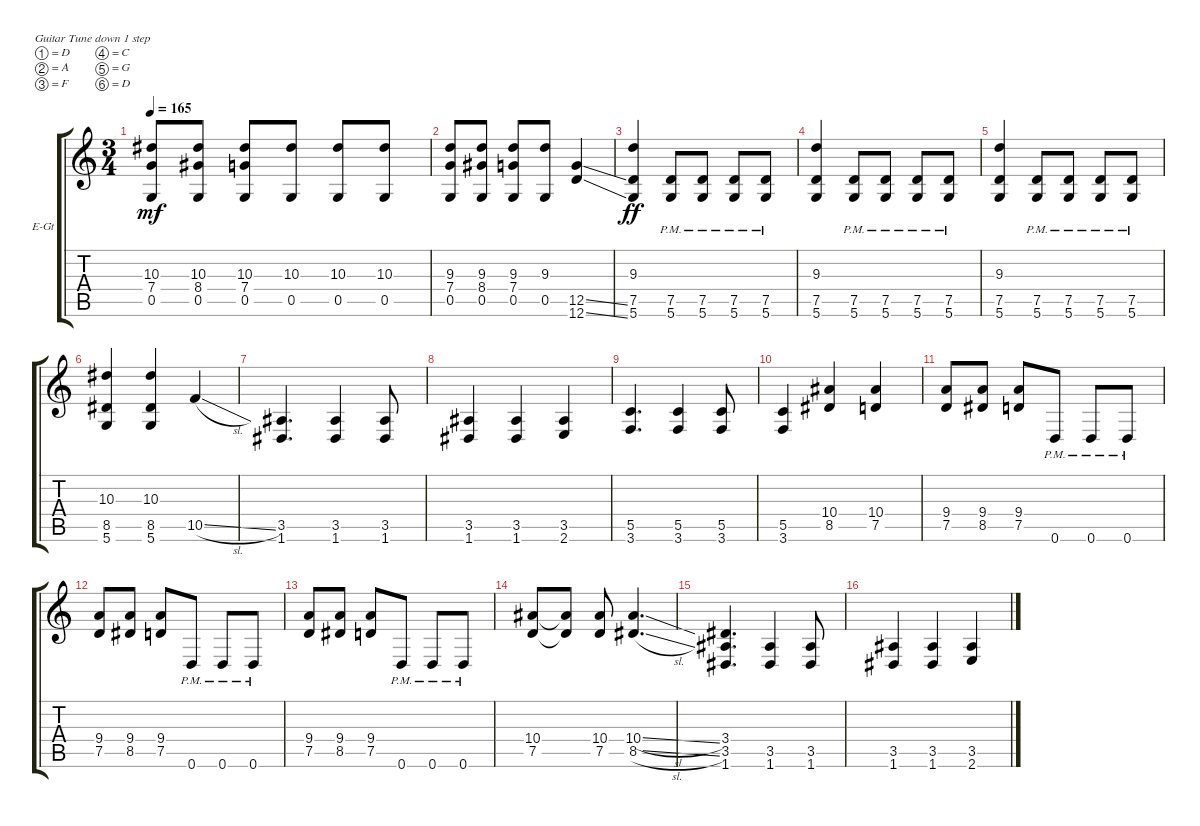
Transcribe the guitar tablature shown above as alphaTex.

\bracketExtendMode groupsimilarinstruments
\firstSystemTrackNameOrientation horizontal
\otherSystemsTrackNameOrientation horizontal
\track ("Kaleb - Rhythm" "E-Gt") {instrument distortionguitar}
\staff {score tabs}
\tuning (D4 A3 F3 C3 G2 D2)
\ts (3 4)
\tempo 165
\clef g2
\ks c
(7.4 0.5 10.3).8{dy mf} (8.4 0.5 10.3).8 (7.4 0.5 10.3).8 (0.5 10.3).8 (0.5 10.3).8 (0.5 10.3).8 |
(0.5 9.3 7.4).8 (0.5 9.3 8.4).8 (0.5 9.3 7.4).8 (0.5 9.3).8 (12.5{ss} 12.6{ss}).4 |
(5.6 7.5 9.3).4{dy ff} (5.6{pm} 7.5{pm}).8 (5.6{pm} 7.5{pm}).8 (5.6{pm} 7.5{pm}).8 (5.6{pm} 7.5{pm}).8 |
(5.6 7.5 9.3).4 (5.6{pm} 7.5{pm}).8 (5.6{pm} 7.5{pm}).8 (5.6{pm} 7.5{pm}).8 (5.6{pm} 7.5{pm}).8 |
(5.6 7.5 9.3).4 (5.6{pm} 7.5{pm}).8 (5.6{pm} 7.5{pm}).8 (5.6{pm} 7.5{pm}).8 (5.6{pm} 7.5{pm}).8 |
(5.6 8.5 10.3).4 (5.6 8.5 10.3).4 10.5{sl}.4 |
(1.6 3.5).4{d} (1.6 3.5).4 (1.6 3.5).8 |
(1.6 3.5).4 (1.6 3.5).4 (2.6 3.5).4 |
(3.6 5.5).4{d} (3.6 5.5).4 (3.6 5.5).8 |
(3.6 5.5).4 (8.5 10.4).4 (7.5 10.4).4 |
(7.5 9.4).8 (8.5 9.4).8 (7.5 9.4).8 0.6{pm}.8 0.6{pm}.8 0.6{pm}.8 |
(7.5 9.4).8 (8.5 9.4).8 (7.5 9.4).8 0.6{pm}.8 0.6{pm}.8 0.6{pm}.8 |
(7.5 9.4).8 (8.5 9.4).8 (7.5 9.4).8 0.6{pm}.8 0.6{pm}.8 0.6{pm}.8 |
(10.4 7.5).8 (10.4{t} 7.5{t}).8 (10.4 7.5).8 (10.4{sl} 8.5{sl}).4{d} |
(1.6 3.5 3.4).4{d} (1.6 3.5).4 (1.6 3.5).8 |
(1.6 3.5).4 (1.6 3.5).4 (2.6 3.5).4
